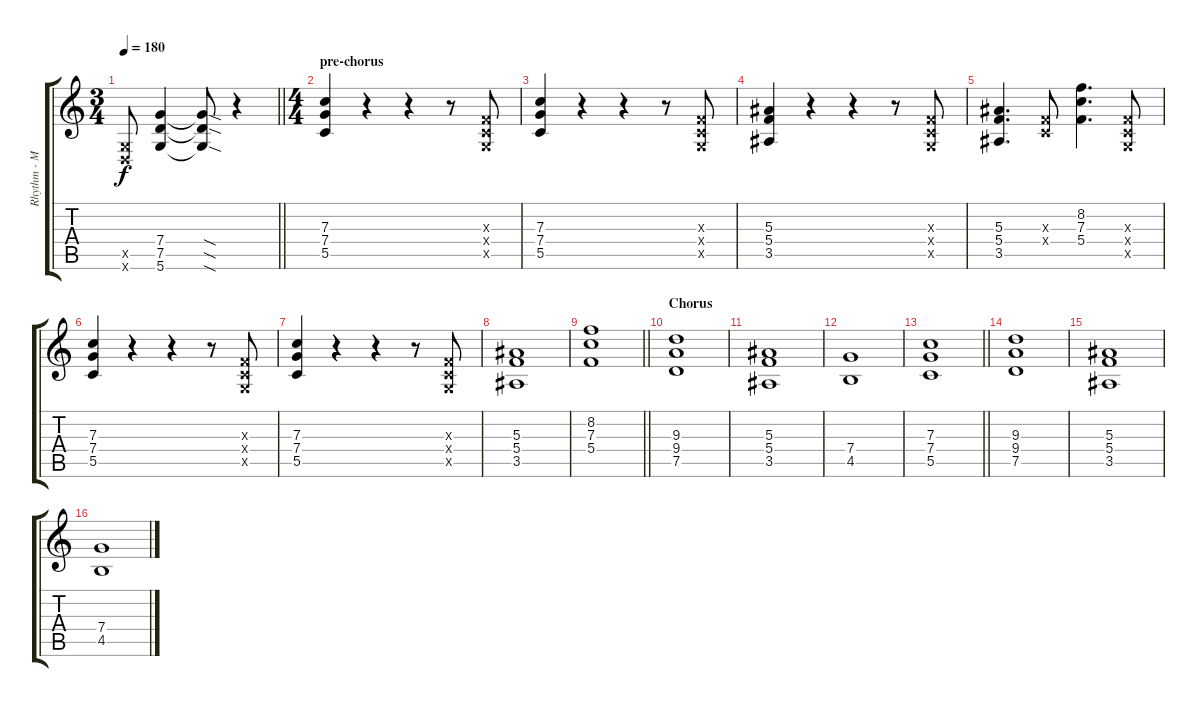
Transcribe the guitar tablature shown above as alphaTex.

\track ("Rhythm - Martin Sweet" "Rhythm - M") {instrument distortionguitar}
\staff {score tabs}
\tuning (D4 A3 F3 C3 G2 D2) {hide}
\ts (3 4)
\tempo 180
\clef g2
\barLineRight lightlight
\ks c
(0.5{x} 0.6{x}).8{dy f} (7.4 7.5 5.6).4 (7.4{sod t} 7.5{sod t} 5.6{sod t}).8 r.4 |
\ts (4 4)
\section ("" "pre-chorus")
(7.3 7.4 5.5).4 r.4 r.4 r.8 (0.3{x} 0.4{x} 0.5{x}).8 |
(7.3 7.4 5.5).4 r.4 r.4 r.8 (0.3{x} 0.4{x} 0.5{x}).8 |
(5.3 5.4 3.5).4 r.4 r.4 r.8 (0.3{x} 0.4{x} 0.5{x}).8 |
(5.3 5.4 3.5).4{d} (0.3{x} 0.4{x}).8 (8.2 7.3 5.4).4{d} (0.3{x} 0.4{x} 0.5{x}).8 |
(7.3 7.4 5.5).4 r.4 r.4 r.8 (0.3{x} 0.4{x} 0.5{x}).8 |
(7.3 7.4 5.5).4 r.4 r.4 r.8 (0.3{x} 0.4{x} 0.5{x}).8 |
(5.3 5.4 3.5).1 |
\barLineRight lightlight
(8.2 7.3 5.4).1 |
\section ("" "Chorus")
(9.3 9.4 7.5).1{volume 11} |
(5.3 5.4 3.5).1 |
(7.4 4.5).1 |
\barLineRight lightlight
(7.3 7.4 5.5).1 |
(9.3 9.4 7.5).1 |
(5.3 5.4 3.5).1 |
(7.4 4.5).1
